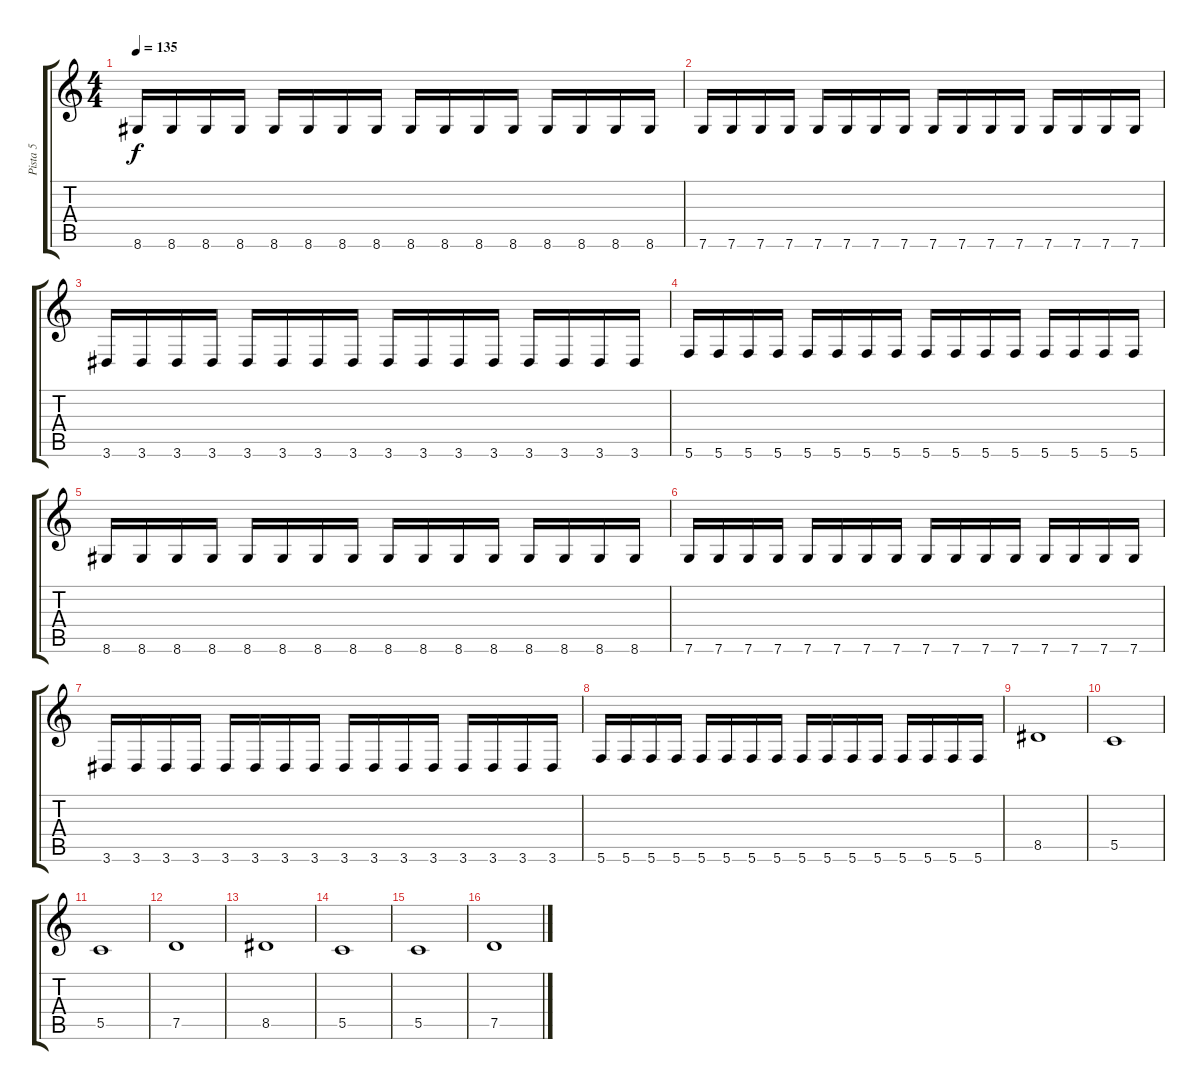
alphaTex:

\track ("Pista 5" "Pista 5") {instrument electricbassfinger}
\staff {score tabs}
\tuning (D4 A3 F3 C3 G2 C2) {hide}
\ts (4 4)
\tempo 135
\clef g2
\ks c
8.6.16{dy f} 8.6.16 8.6.16 8.6.16 8.6.16 8.6.16 8.6.16 8.6.16 8.6.16 8.6.16 8.6.16 8.6.16 8.6.16 8.6.16 8.6.16 8.6.16 |
7.6.16 7.6.16 7.6.16 7.6.16 7.6.16 7.6.16 7.6.16 7.6.16 7.6.16 7.6.16 7.6.16 7.6.16 7.6.16 7.6.16 7.6.16 7.6.16 |
3.6.16 3.6.16 3.6.16 3.6.16 3.6.16 3.6.16 3.6.16 3.6.16 3.6.16 3.6.16 3.6.16 3.6.16 3.6.16 3.6.16 3.6.16 3.6.16 |
5.6.16 5.6.16 5.6.16 5.6.16 5.6.16 5.6.16 5.6.16 5.6.16 5.6.16 5.6.16 5.6.16 5.6.16 5.6.16 5.6.16 5.6.16 5.6.16 |
8.6.16 8.6.16 8.6.16 8.6.16 8.6.16 8.6.16 8.6.16 8.6.16 8.6.16 8.6.16 8.6.16 8.6.16 8.6.16 8.6.16 8.6.16 8.6.16 |
7.6.16 7.6.16 7.6.16 7.6.16 7.6.16 7.6.16 7.6.16 7.6.16 7.6.16 7.6.16 7.6.16 7.6.16 7.6.16 7.6.16 7.6.16 7.6.16 |
3.6.16 3.6.16 3.6.16 3.6.16 3.6.16 3.6.16 3.6.16 3.6.16 3.6.16 3.6.16 3.6.16 3.6.16 3.6.16 3.6.16 3.6.16 3.6.16 |
5.6.16 5.6.16 5.6.16 5.6.16 5.6.16 5.6.16 5.6.16 5.6.16 5.6.16 5.6.16 5.6.16 5.6.16 5.6.16 5.6.16 5.6.16 5.6.16 |
8.5.1 |
5.5.1 |
5.5.1 |
7.5.1 |
8.5.1 |
5.5.1 |
5.5.1 |
7.5.1
